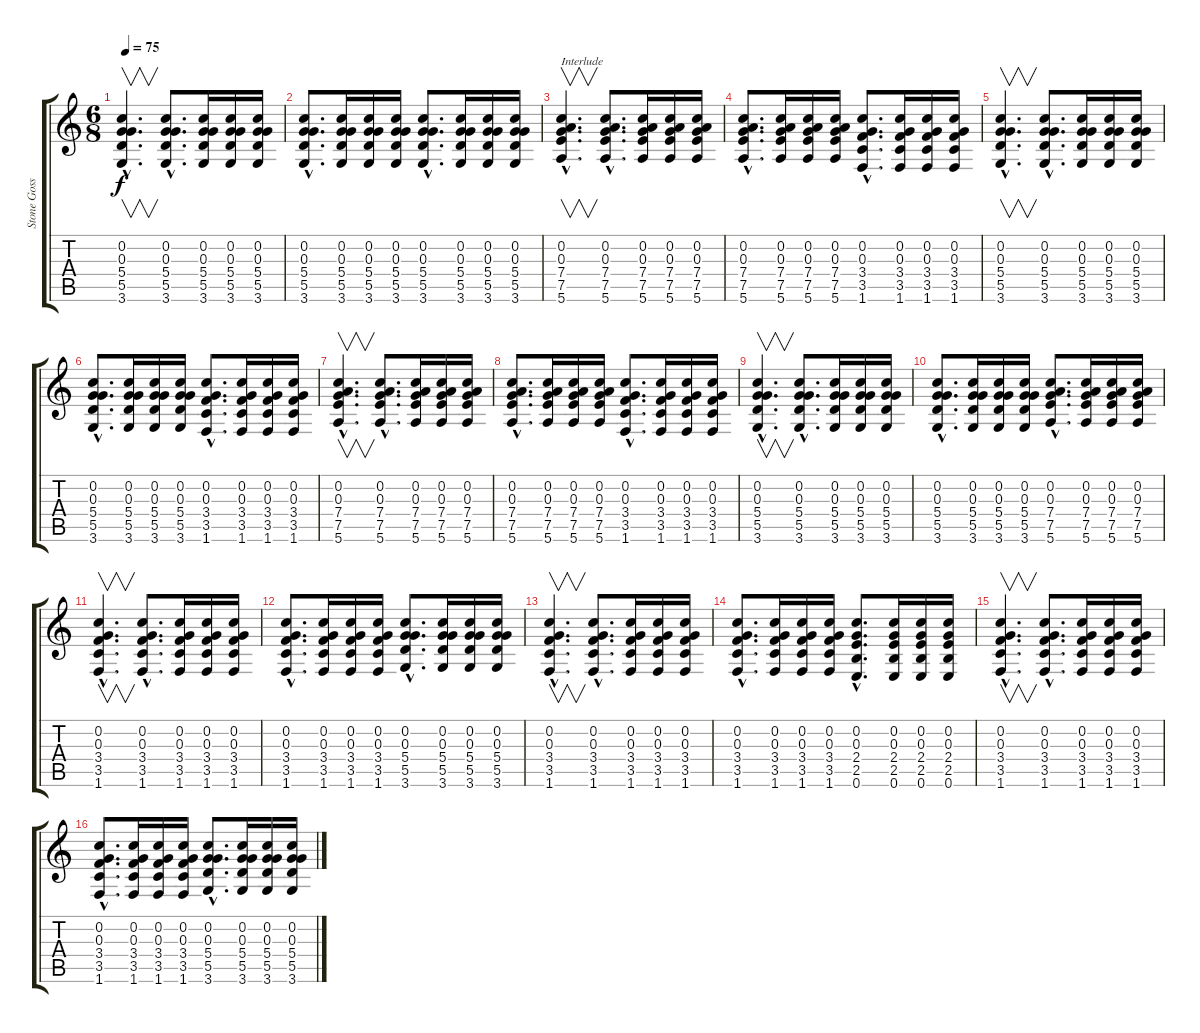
\track ("Stone Gossard" "Stone Goss") {instrument electricguitarclean}
\staff {score tabs}
\tuning (E4 C4 G3 D3 A2 E2) {hide}
\ts (6 8)
\tempo 75
\clef g2
\ks c
(0.2{hac} 0.3{hac} 5.4{hac} 5.5{hac} 3.6{hac}).4{v d dy f} (0.2{hac} 0.3{hac} 5.4{hac} 5.5{hac} 3.6{hac}).8{d} (0.2 0.3 5.4 5.5 3.6).16 (0.2 0.3 5.4 5.5 3.6).16 (0.2 0.3 5.4 5.5 3.6).16 |
(0.2{hac} 0.3{hac} 5.4{hac} 5.5{hac} 3.6{hac}).8{d} (0.2 0.3 5.4 5.5 3.6).16 (0.2 0.3 5.4 5.5 3.6).16 (0.2 0.3 5.4 5.5 3.6).16 (0.2{hac} 0.3{hac} 5.4{hac} 5.5{hac} 3.6{hac}).8{d} (0.2 0.3 5.4 5.5 3.6).16 (0.2 0.3 5.4 5.5 3.6).16 (0.2 0.3 5.4 5.5 3.6).16 |
(0.2{hac} 0.3{hac} 7.4{hac} 7.5{hac} 5.6{hac}).4{v d txt "Interlude"} (0.2{hac} 0.3{hac} 7.4{hac} 7.5{hac} 5.6{hac}).8{d} (0.2 0.3 7.4 7.5 5.6).16 (0.2 0.3 7.4 7.5 5.6).16 (0.2 0.3 7.4 7.5 5.6).16 |
(0.2{hac} 0.3{hac} 7.4{hac} 7.5{hac} 5.6{hac}).8{d} (0.2 0.3 7.4 7.5 5.6).16 (0.2 0.3 7.4 7.5 5.6).16 (0.2 0.3 7.4 7.5 5.6).16 (0.2{hac} 0.3{hac} 3.4{hac} 3.5{hac} 1.6{hac}).8{d} (0.2 0.3 3.4 3.5 1.6).16 (0.2 0.3 3.4 3.5 1.6).16 (0.2 0.3 3.4 3.5 1.6).16 |
(0.2{hac} 0.3{hac} 5.4{hac} 5.5{hac} 3.6{hac}).4{v d} (0.2{hac} 0.3{hac} 5.4{hac} 5.5{hac} 3.6{hac}).8{d} (0.2 0.3 5.4 5.5 3.6).16 (0.2 0.3 5.4 5.5 3.6).16 (0.2 0.3 5.4 5.5 3.6).16 |
(0.2{hac} 0.3{hac} 5.4{hac} 5.5{hac} 3.6{hac}).8{d} (0.2 0.3 5.4 5.5 3.6).16 (0.2 0.3 5.4 5.5 3.6).16 (0.2 0.3 5.4 5.5 3.6).16 (0.2{hac} 0.3{hac} 3.4{hac} 3.5{hac} 1.6{hac}).8{d} (0.2 0.3 3.4 3.5 1.6).16 (0.2 0.3 3.4 3.5 1.6).16 (0.2 0.3 3.4 3.5 1.6).16 |
(0.2{hac} 0.3{hac} 7.4{hac} 7.5{hac} 5.6{hac}).4{v d} (0.2{hac} 0.3{hac} 7.4{hac} 7.5{hac} 5.6{hac}).8{d} (0.2 0.3 7.4 7.5 5.6).16 (0.2 0.3 7.4 7.5 5.6).16 (0.2 0.3 7.4 7.5 5.6).16 |
(0.2{hac} 0.3{hac} 7.4{hac} 7.5{hac} 5.6{hac}).8{d} (0.2 0.3 7.4 7.5 5.6).16 (0.2 0.3 7.4 7.5 5.6).16 (0.2 0.3 7.4 7.5 5.6).16 (0.2{hac} 0.3{hac} 3.4{hac} 3.5{hac} 1.6{hac}).8{d} (0.2 0.3 3.4 3.5 1.6).16 (0.2 0.3 3.4 3.5 1.6).16 (0.2 0.3 3.4 3.5 1.6).16 |
(0.2{hac} 0.3{hac} 5.4{hac} 5.5{hac} 3.6{hac}).4{v d} (0.2{hac} 0.3{hac} 5.4{hac} 5.5{hac} 3.6{hac}).8{d} (0.2 0.3 5.4 5.5 3.6).16 (0.2 0.3 5.4 5.5 3.6).16 (0.2 0.3 5.4 5.5 3.6).16 |
(0.2{hac} 0.3{hac} 5.4{hac} 5.5{hac} 3.6{hac}).8{d} (0.2 0.3 5.4 5.5 3.6).16 (0.2 0.3 5.4 5.5 3.6).16 (0.2 0.3 5.4 5.5 3.6).16 (0.2{hac} 0.3{hac} 7.4{hac} 7.5{hac} 5.6{hac}).8{d} (0.2 0.3 7.4 7.5 5.6).16 (0.2 0.3 7.4 7.5 5.6).16 (0.2 0.3 7.4 7.5 5.6).16 |
(0.2{hac} 0.3{hac} 3.4{hac} 3.5{hac} 1.6{hac}).4{v d} (0.2{hac} 0.3{hac} 3.4{hac} 3.5{hac} 1.6{hac}).8{d} (0.2 0.3 3.4 3.5 1.6).16 (0.2 0.3 3.4 3.5 1.6).16 (0.2 0.3 3.4 3.5 1.6).16 |
(0.2{hac} 0.3{hac} 3.4{hac} 3.5{hac} 1.6{hac}).8{d} (0.2 0.3 3.4 3.5 1.6).16 (0.2 0.3 3.4 3.5 1.6).16 (0.2 0.3 3.4 3.5 1.6).16 (0.2{hac} 0.3{hac} 5.4{hac} 5.5{hac} 3.6{hac}).8{d} (0.2 0.3 5.4 5.5 3.6).16 (0.2 0.3 5.4 5.5 3.6).16 (0.2 0.3 5.4 5.5 3.6).16 |
(0.2{hac} 0.3{hac} 3.4{hac} 3.5{hac} 1.6{hac}).4{v d} (0.2{hac} 0.3{hac} 3.4{hac} 3.5{hac} 1.6{hac}).8{d} (0.2 0.3 3.4 3.5 1.6).16 (0.2 0.3 3.4 3.5 1.6).16 (0.2 0.3 3.4 3.5 1.6).16 |
(0.2{hac} 0.3{hac} 3.4{hac} 3.5{hac} 1.6{hac}).8{d} (0.2 0.3 3.4 3.5 1.6).16 (0.2 0.3 3.4 3.5 1.6).16 (0.2 0.3 3.4 3.5 1.6).16 (0.2{hac} 0.3{hac} 2.4{hac} 2.5{hac} 0.6{hac}).8{d} (0.2 0.3 2.4 2.5 0.6).16 (0.2 0.3 2.4 2.5 0.6).16 (0.2 0.3 2.4 2.5 0.6).16 |
(0.2{hac} 0.3{hac} 3.4{hac} 3.5{hac} 1.6{hac}).4{v d} (0.2{hac} 0.3{hac} 3.4{hac} 3.5{hac} 1.6{hac}).8{d} (0.2 0.3 3.4 3.5 1.6).16 (0.2 0.3 3.4 3.5 1.6).16 (0.2 0.3 3.4 3.5 1.6).16 |
(0.2{hac} 0.3{hac} 3.4{hac} 3.5{hac} 1.6{hac}).8{d} (0.2 0.3 3.4 3.5 1.6).16 (0.2 0.3 3.4 3.5 1.6).16 (0.2 0.3 3.4 3.5 1.6).16 (0.2{hac} 0.3{hac} 5.4{hac} 5.5{hac} 3.6{hac}).8{d} (0.2 0.3 5.4 5.5 3.6).16 (0.2 0.3 5.4 5.5 3.6).16 (0.2 0.3 5.4 5.5 3.6).16
